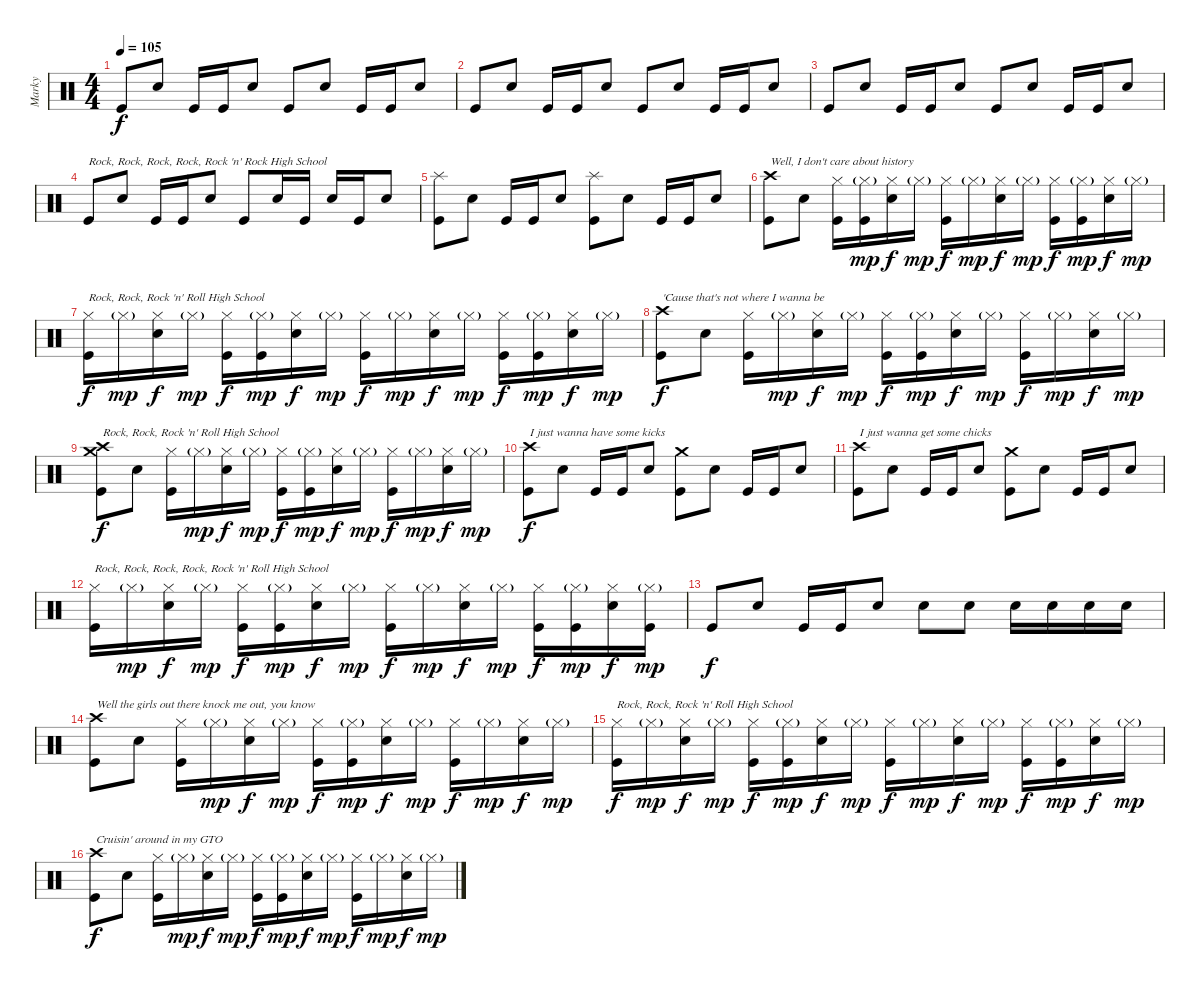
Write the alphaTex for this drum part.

\track ("Marky" "Marky") {instrument percussion}
\staff {score}
\articulation defaults
\ts (4 4)
\tempo 105
\clef neutral
\ks c "Kick (hit)".8{dy f} "Snare (hit) 2".8 "Kick (hit)".16 "Kick (hit)".16 "Snare (hit) 2".8 "Kick (hit)".8 "Snare (hit) 2".8 "Kick (hit)".16 "Kick (hit)".16 "Snare (hit) 2".8
|
"Kick (hit)".8 "Snare (hit) 2".8 "Kick (hit)".16 "Kick (hit)".16 "Snare (hit) 2".8 "Kick (hit)".8 "Snare (hit) 2".8 "Kick (hit)".16 "Kick (hit)".16 "Snare (hit) 2".8 |
"Kick (hit)".8 "Snare (hit) 2".8 "Kick (hit)".16 "Kick (hit)".16 "Snare (hit) 2".8 "Kick (hit)".8 "Snare (hit) 2".8 "Kick (hit)".16 "Kick (hit)".16 "Snare (hit) 2".8 |
"Kick (hit)".8{txt "Rock, Rock, Rock, Rock, Rock 'n' Rock High School"} "Snare (hit) 2".8 "Kick (hit)".16 "Kick (hit)".16 "Snare (hit) 2".8 "Kick (hit)".8 "Snare (hit) 2".16 "Kick (hit)".16 "Snare (hit) 2".16 "Kick (hit)".16 "Snare (hit) 2".8 |
("Splash (hit)" "Kick (hit)").8 "Snare (hit) 2".8 "Kick (hit)".16 "Kick (hit)".16 "Snare (hit) 2".8 ("Splash (hit)" "Kick (hit)").8 "Snare (hit) 2".8 "Kick (hit)".16 "Kick (hit)".16 "Snare (hit) 2".8 |
("Crash high (hit)" "Kick (hit)").8{txt "Well, I don't care about history"} "Snare (hit) 2".8 ("Hi-Hat (closed)" "Kick (hit)").16 ("Hi-Hat (closed)"{g} "Kick (hit)").16{dy mp} ("Hi-Hat (closed)" "Snare (hit) 2").16{dy f} "Hi-Hat (closed)"{g}.16{dy mp} ("Hi-Hat (closed)" "Kick (hit)").16{dy f} "Hi-Hat (closed)"{g}.16{dy mp} ("Hi-Hat (closed)" "Snare (hit) 2").16{dy f} "Hi-Hat (closed)"{g}.16{dy mp} ("Hi-Hat (closed)" "Kick (hit)").16{dy f} ("Hi-Hat (closed)"{g} "Kick (hit)").16{dy mp} ("Hi-Hat (closed)" "Snare (hit) 2").16{dy f} "Hi-Hat (closed)"{g}.16{dy mp} |
("Hi-Hat (closed)" "Kick (hit)").16{txt "Rock, Rock, Rock 'n' Roll High School" dy f} "Hi-Hat (closed)"{g}.16{dy mp} ("Hi-Hat (closed)" "Snare (hit) 2").16{dy f} "Hi-Hat (closed)"{g}.16{dy mp} ("Hi-Hat (closed)" "Kick (hit)").16{dy f} ("Hi-Hat (closed)"{g} "Kick (hit)").16{dy mp} ("Hi-Hat (closed)" "Snare (hit) 2").16{dy f} "Hi-Hat (closed)"{g}.16{dy mp} ("Hi-Hat (closed)" "Kick (hit)").16{dy f} "Hi-Hat (closed)"{g}.16{dy mp} ("Hi-Hat (closed)" "Snare (hit) 2").16{dy f} "Hi-Hat (closed)"{g}.16{dy mp} ("Hi-Hat (closed)" "Kick (hit)").16{dy f} ("Hi-Hat (closed)"{g} "Kick (hit)").16{dy mp} ("Hi-Hat (closed)" "Snare (hit) 2").16{dy f} "Hi-Hat (closed)"{g}.16{dy mp} |
("Crash high (hit)" "Kick (hit)").8{txt "'Cause that's not where I wanna be" dy f} "Snare (hit) 2".8 ("Hi-Hat (closed)" "Kick (hit)").16 "Hi-Hat (closed)"{g}.16{dy mp} ("Hi-Hat (closed)" "Snare (hit) 2").16{dy f} "Hi-Hat (closed)"{g}.16{dy mp} ("Hi-Hat (closed)" "Kick (hit)").16{dy f} ("Hi-Hat (closed)"{g} "Kick (hit)").16{dy mp} ("Hi-Hat (closed)" "Snare (hit) 2").16{dy f} "Hi-Hat (closed)"{g}.16{dy mp} ("Hi-Hat (closed)" "Kick (hit)").16{dy f} "Hi-Hat (closed)"{g}.16{dy mp} ("Hi-Hat (closed)" "Snare (hit) 2").16{dy f} "Hi-Hat (closed)"{g}.16{dy mp} |
("Crash high (hit)" "Crash medium (hit)" "Kick (hit)").8{txt "Rock, Rock, Rock 'n' Roll High School" dy f} "Snare (hit) 2".8 ("Hi-Hat (closed)" "Kick (hit)").16 "Hi-Hat (closed)"{g}.16{dy mp} ("Hi-Hat (closed)" "Snare (hit) 2").16{dy f} "Hi-Hat (closed)"{g}.16{dy mp} ("Hi-Hat (closed)" "Kick (hit)").16{dy f} ("Hi-Hat (closed)"{g} "Kick (hit)").16{dy mp} ("Hi-Hat (closed)" "Snare (hit) 2").16{dy f} "Hi-Hat (closed)"{g}.16{dy mp} ("Hi-Hat (closed)" "Kick (hit)").16{dy f} "Hi-Hat (closed)"{g}.16{dy mp} ("Hi-Hat (closed)" "Snare (hit) 2").16{dy f} "Hi-Hat (closed)"{g}.16{dy mp} |
("Crash high (hit)" "Kick (hit)").8{txt "I just wanna have some kicks" dy f} "Snare (hit) 2".8 "Kick (hit)".16 "Kick (hit)".16 "Snare (hit) 2".8 ("Crash medium (hit)" "Kick (hit)").8 "Snare (hit) 2".8 "Kick (hit)".16 "Kick (hit)".16 "Snare (hit) 2".8 |
("Crash high (hit)" "Kick (hit)").8{txt "I just wanna get some chicks"} "Snare (hit) 2".8 "Kick (hit)".16 "Kick (hit)".16 "Snare (hit) 2".8 ("Crash medium (hit)" "Kick (hit)").8 "Snare (hit) 2".8 "Kick (hit)".16 "Kick (hit)".16 "Snare (hit) 2".8 |
("Hi-Hat (closed)" "Kick (hit)").16{txt "Rock, Rock, Rock, Rock, Rock 'n' Roll High School"} "Hi-Hat (closed)"{g}.16{dy mp} ("Hi-Hat (closed)" "Snare (hit) 2").16{dy f} "Hi-Hat (closed)"{g}.16{dy mp} ("Hi-Hat (closed)" "Kick (hit)").16{dy f} ("Hi-Hat (closed)"{g} "Kick (hit)").16{dy mp} ("Hi-Hat (closed)" "Snare (hit) 2").16{dy f} "Hi-Hat (closed)"{g}.16{dy mp} ("Hi-Hat (closed)" "Kick (hit)").16{dy f} "Hi-Hat (closed)"{g}.16{dy mp} ("Hi-Hat (closed)" "Snare (hit) 2").16{dy f} "Hi-Hat (closed)"{g}.16{dy mp} ("Hi-Hat (closed)" "Kick (hit)").16{dy f} ("Hi-Hat (closed)"{g} "Kick (hit)").16{dy mp} ("Hi-Hat (closed)" "Snare (hit) 2").16{dy f} ("Hi-Hat (closed)"{g} "Kick (hit)").16{dy mp} |
"Kick (hit)".8{dy f} "Snare (hit) 2".8 "Kick (hit)".16 "Kick (hit)".16 "Snare (hit) 2".8 "Snare (hit) 2".8 "Snare (hit) 2".8 "Snare (hit) 2".16 "Snare (hit) 2".16 "Snare (hit) 2".16 "Snare (hit) 2".16 |
("Crash high (hit)" "Kick (hit)").8{txt "Well the girls out there knock me out, you know"} "Snare (hit) 2".8 ("Hi-Hat (closed)" "Kick (hit)").16 "Hi-Hat (closed)"{g}.16{dy mp} ("Hi-Hat (closed)" "Snare (hit) 2").16{dy f} "Hi-Hat (closed)"{g}.16{dy mp} ("Hi-Hat (closed)" "Kick (hit)").16{dy f} ("Hi-Hat (closed)"{g} "Kick (hit)").16{dy mp} ("Hi-Hat (closed)" "Snare (hit) 2").16{dy f} "Hi-Hat (closed)"{g}.16{dy mp} ("Hi-Hat (closed)" "Kick (hit)").16{dy f} "Hi-Hat (closed)"{g}.16{dy mp} ("Hi-Hat (closed)" "Snare (hit) 2").16{dy f} "Hi-Hat (closed)"{g}.16{dy mp} |
("Hi-Hat (closed)" "Kick (hit)").16{txt "Rock, Rock, Rock 'n' Roll High School" dy f} "Hi-Hat (closed)"{g}.16{dy mp} ("Hi-Hat (closed)" "Snare (hit) 2").16{dy f} "Hi-Hat (closed)"{g}.16{dy mp} ("Hi-Hat (closed)" "Kick (hit)").16{dy f} ("Hi-Hat (closed)"{g} "Kick (hit)").16{dy mp} ("Hi-Hat (closed)" "Snare (hit) 2").16{dy f} "Hi-Hat (closed)"{g}.16{dy mp} ("Hi-Hat (closed)" "Kick (hit)").16{dy f} "Hi-Hat (closed)"{g}.16{dy mp} ("Hi-Hat (closed)" "Snare (hit) 2").16{dy f} "Hi-Hat (closed)"{g}.16{dy mp} ("Hi-Hat (closed)" "Kick (hit)").16{dy f} ("Hi-Hat (closed)"{g} "Kick (hit)").16{dy mp} ("Hi-Hat (closed)" "Snare (hit) 2").16{dy f} "Hi-Hat (closed)"{g}.16{dy mp} |
("Crash high (hit)" "Kick (hit)").8{txt "Cruisin' around in my GTO" dy f} "Snare (hit) 2".8 ("Hi-Hat (closed)" "Kick (hit)").16 "Hi-Hat (closed)"{g}.16{dy mp} ("Hi-Hat (closed)" "Snare (hit) 2").16{dy f} "Hi-Hat (closed)"{g}.16{dy mp} ("Hi-Hat (closed)" "Kick (hit)").16{dy f} ("Hi-Hat (closed)"{g} "Kick (hit)").16{dy mp} ("Hi-Hat (closed)" "Snare (hit) 2").16{dy f} "Hi-Hat (closed)"{g}.16{dy mp} ("Hi-Hat (closed)" "Kick (hit)").16{dy f} "Hi-Hat (closed)"{g}.16{dy mp} ("Hi-Hat (closed)" "Snare (hit) 2").16{dy f} "Hi-Hat (closed)"{g}.16{dy mp}
